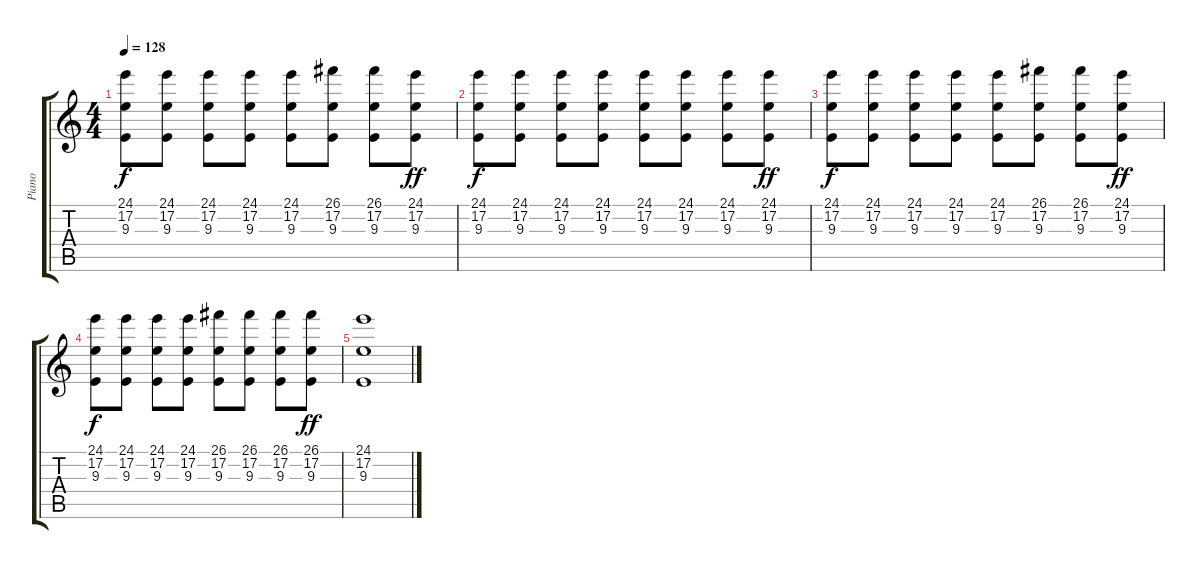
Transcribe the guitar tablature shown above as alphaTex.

\track ("Piano" "Piano") {instrument acousticgrandpiano}
\staff {score tabs}
\tuning (E4 B3 G3 D3 A2 E2) {hide}
\ts (4 4)
\tempo 128
\clef g2
\ks c
(24.1 17.2 9.3).8{dy f} (24.1 17.2 9.3).8 (24.1 17.2 9.3).8 (24.1 17.2 9.3).8 (24.1 17.2 9.3).8 (26.1 17.2 9.3).8 (26.1 17.2 9.3).8 (24.1 17.2 9.3).8{dy ff} |
(24.1 17.2 9.3).8{dy f} (24.1 17.2 9.3).8 (24.1 17.2 9.3).8 (24.1 17.2 9.3).8 (24.1 17.2 9.3).8 (24.1 17.2 9.3).8 (24.1 17.2 9.3).8 (24.1 17.2 9.3).8{dy ff} |
(24.1 17.2 9.3).8{dy f} (24.1 17.2 9.3).8 (24.1 17.2 9.3).8 (24.1 17.2 9.3).8 (24.1 17.2 9.3).8 (26.1 17.2 9.3).8 (26.1 17.2 9.3).8 (24.1 17.2 9.3).8{dy ff} |
(24.1 17.2 9.3).8{dy f} (24.1 17.2 9.3).8 (24.1 17.2 9.3).8 (24.1 17.2 9.3).8 (26.1 17.2 9.3).8 (26.1 17.2 9.3).8 (26.1 17.2 9.3).8 (26.1 17.2 9.3).8{dy ff} |
(24.1 17.2 9.3).1
